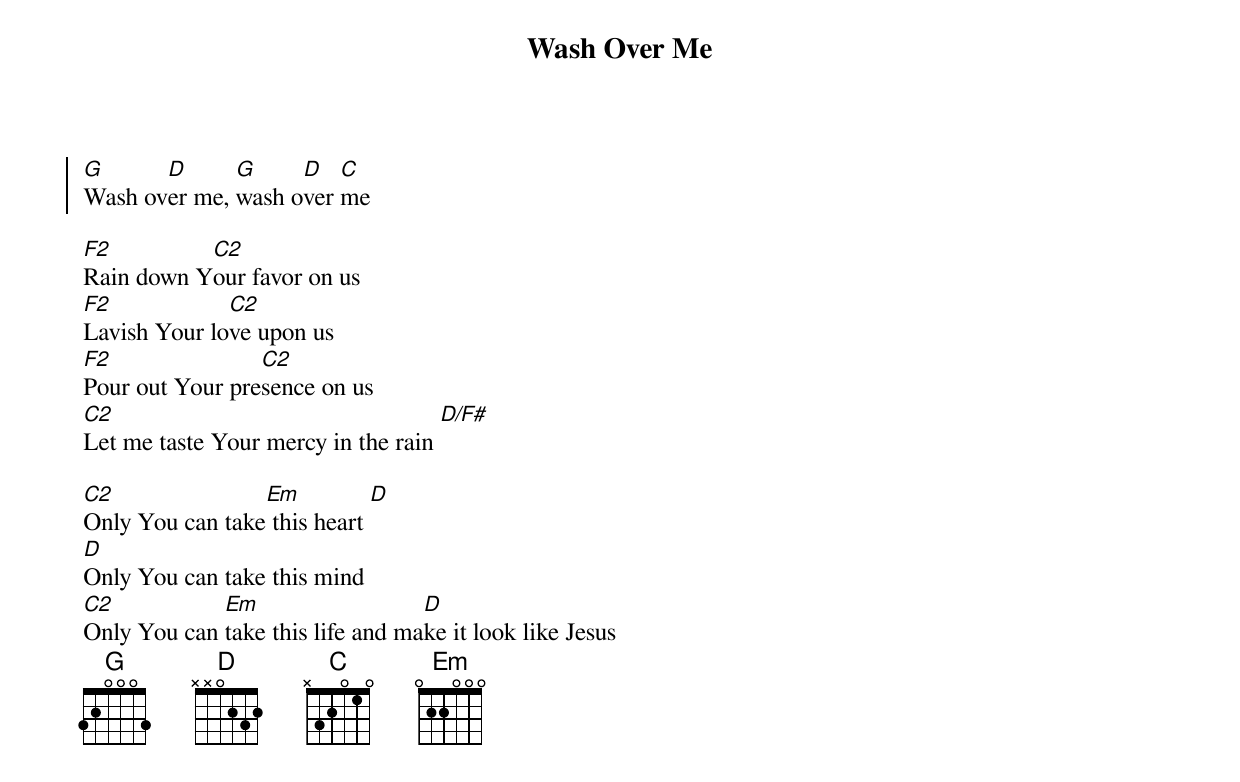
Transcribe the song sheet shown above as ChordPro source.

{title: Wash Over Me}
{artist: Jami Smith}
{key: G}

{start_of_chorus}
[G]Wash ov[D]er me, [G]wash o[D]ver [C]me
{end_of_chorus}

{start_of_verse}
[F2]Rain down Y[C2]our favor on us
[F2]Lavish Your lo[C2]ve upon us
[F2]Pour out Your pre[C2]sence on us
[C2]Let me taste Your mercy in the rain [D/F#]
{end_of_verse}

{start_of_bridge}
[C2]Only You can take[Em] this heart [D]
[D]Only You can take this mind
[C2]Only You can [Em]take this life and ma[D]ke it look like Jesus
{end_of_bridge}
